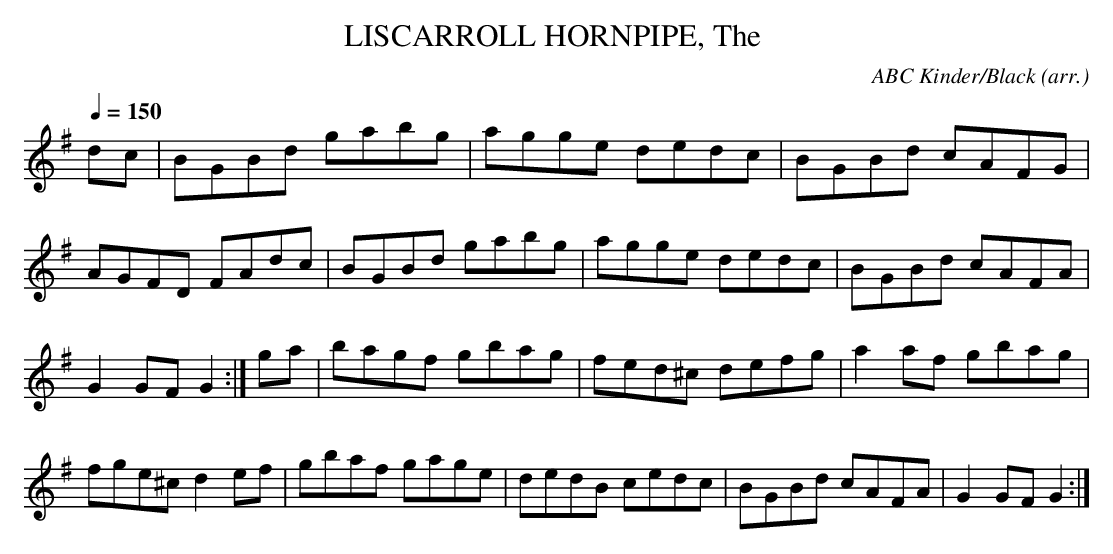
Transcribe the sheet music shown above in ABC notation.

X:1
T:LISCARROLL HORNPIPE, The \
C:ABC Kinder/Black (arr.)\
M:4/4\
L:1/8\
Q:1/4=150\
K:G\
dc|BGBd gabg|agge dedc|BGBd cAFG|AGFD FAdc|\
BGBd gabg|agge dedc|BGBd cAFA|G2 GF G2:|\
ga|bagf gbag|fed^c defg|a2 af gbag|fge^c d2 ef|\
gbaf gage|dedB cedc|BGBd cAFA|G2 GF G2:|\
\
\
